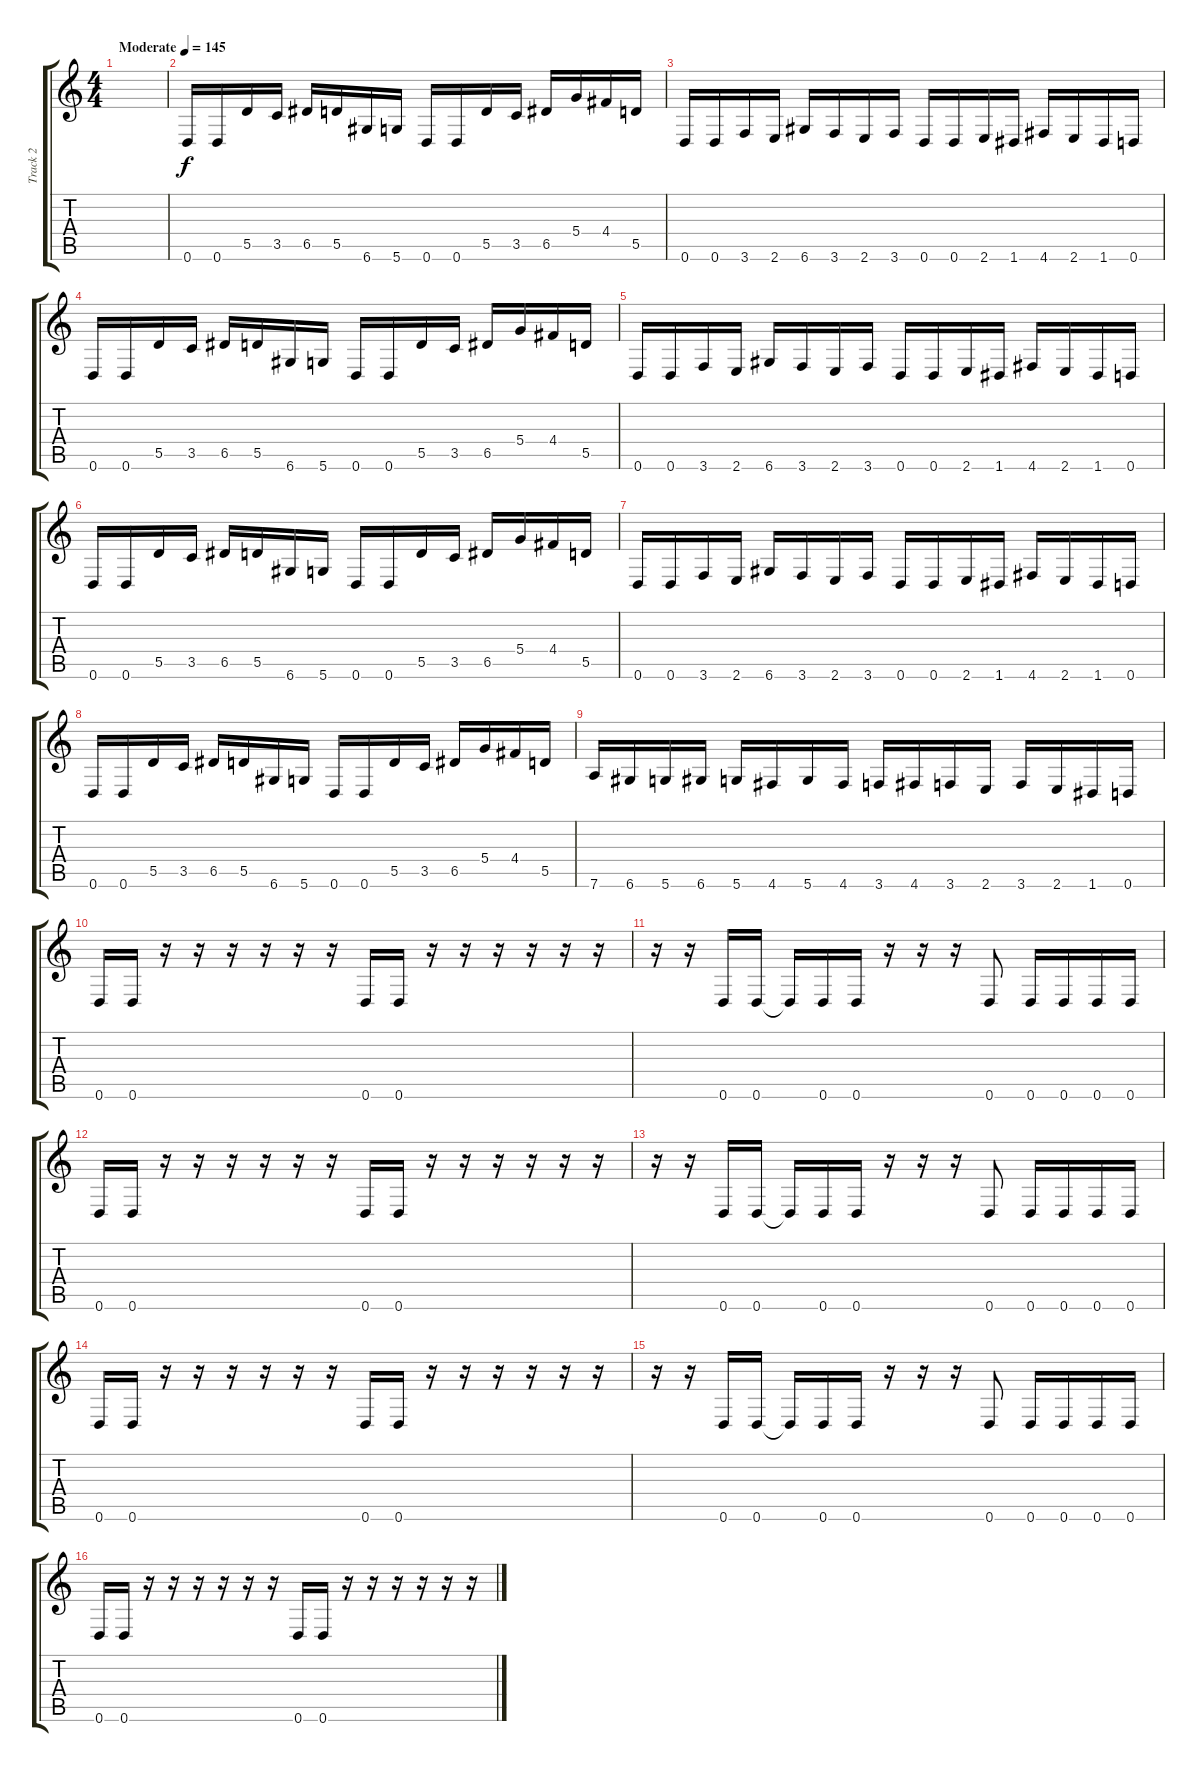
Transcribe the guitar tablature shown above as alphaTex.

\track ("Track 2" "Track 2") {instrument distortionguitar}
\staff {score tabs}
\tuning (E4 B3 G3 D3 A2 D2) {hide}
\ts (4 4)
\tempo (145 "Moderate")
\clef g2
\ks c
|
0.6.16 0.6.16 5.5.16 3.5.16 6.5.16 5.5.16 6.6.16 5.6.16 0.6.16 0.6.16 5.5.16 3.5.16 6.5.16 5.4.16 4.4.16 5.5.16 |
0.6.16 0.6.16 3.6.16 2.6.16 6.6.16 3.6.16 2.6.16 3.6.16 0.6.16 0.6.16 2.6.16 1.6.16 4.6.16 2.6.16 1.6.16 0.6.16 |
0.6.16 0.6.16 5.5.16 3.5.16 6.5.16 5.5.16 6.6.16 5.6.16 0.6.16 0.6.16 5.5.16 3.5.16 6.5.16 5.4.16 4.4.16 5.5.16 |
0.6.16 0.6.16 3.6.16 2.6.16 6.6.16 3.6.16 2.6.16 3.6.16 0.6.16 0.6.16 2.6.16 1.6.16 4.6.16 2.6.16 1.6.16 0.6.16 |
0.6.16 0.6.16 5.5.16 3.5.16 6.5.16 5.5.16 6.6.16 5.6.16 0.6.16 0.6.16 5.5.16 3.5.16 6.5.16 5.4.16 4.4.16 5.5.16 |
0.6.16 0.6.16 3.6.16 2.6.16 6.6.16 3.6.16 2.6.16 3.6.16 0.6.16 0.6.16 2.6.16 1.6.16 4.6.16 2.6.16 1.6.16 0.6.16 |
0.6.16 0.6.16 5.5.16 3.5.16 6.5.16 5.5.16 6.6.16 5.6.16 0.6.16 0.6.16 5.5.16 3.5.16 6.5.16 5.4.16 4.4.16 5.5.16 |
7.6.16 6.6.16 5.6.16 6.6.16 5.6.16 4.6.16 5.6.16 4.6.16 3.6.16 4.6.16 3.6.16 2.6.16 3.6.16 2.6.16 1.6.16 0.6.16 |
0.6.16 0.6.16 r.16 r.16 r.16 r.16 r.16 r.16 0.6.16 0.6.16 r.16 r.16 r.16 r.16 r.16 r.16 |
r.16 r.16 0.6.16 0.6.16 0.6{t}.16 0.6.16 0.6.16 r.16 r.16 r.16 0.6.8 0.6.16 0.6.16 0.6.16 0.6.16 |
0.6.16 0.6.16 r.16 r.16 r.16 r.16 r.16 r.16 0.6.16 0.6.16 r.16 r.16 r.16 r.16 r.16 r.16 |
r.16 r.16 0.6.16 0.6.16 0.6{t}.16 0.6.16 0.6.16 r.16 r.16 r.16 0.6.8 0.6.16 0.6.16 0.6.16 0.6.16 |
0.6.16 0.6.16 r.16 r.16 r.16 r.16 r.16 r.16 0.6.16 0.6.16 r.16 r.16 r.16 r.16 r.16 r.16 |
r.16 r.16 0.6.16 0.6.16 0.6{t}.16 0.6.16 0.6.16 r.16 r.16 r.16 0.6.8 0.6.16 0.6.16 0.6.16 0.6.16 |
0.6.16 0.6.16 r.16 r.16 r.16 r.16 r.16 r.16 0.6.16 0.6.16 r.16 r.16 r.16 r.16 r.16 r.16
